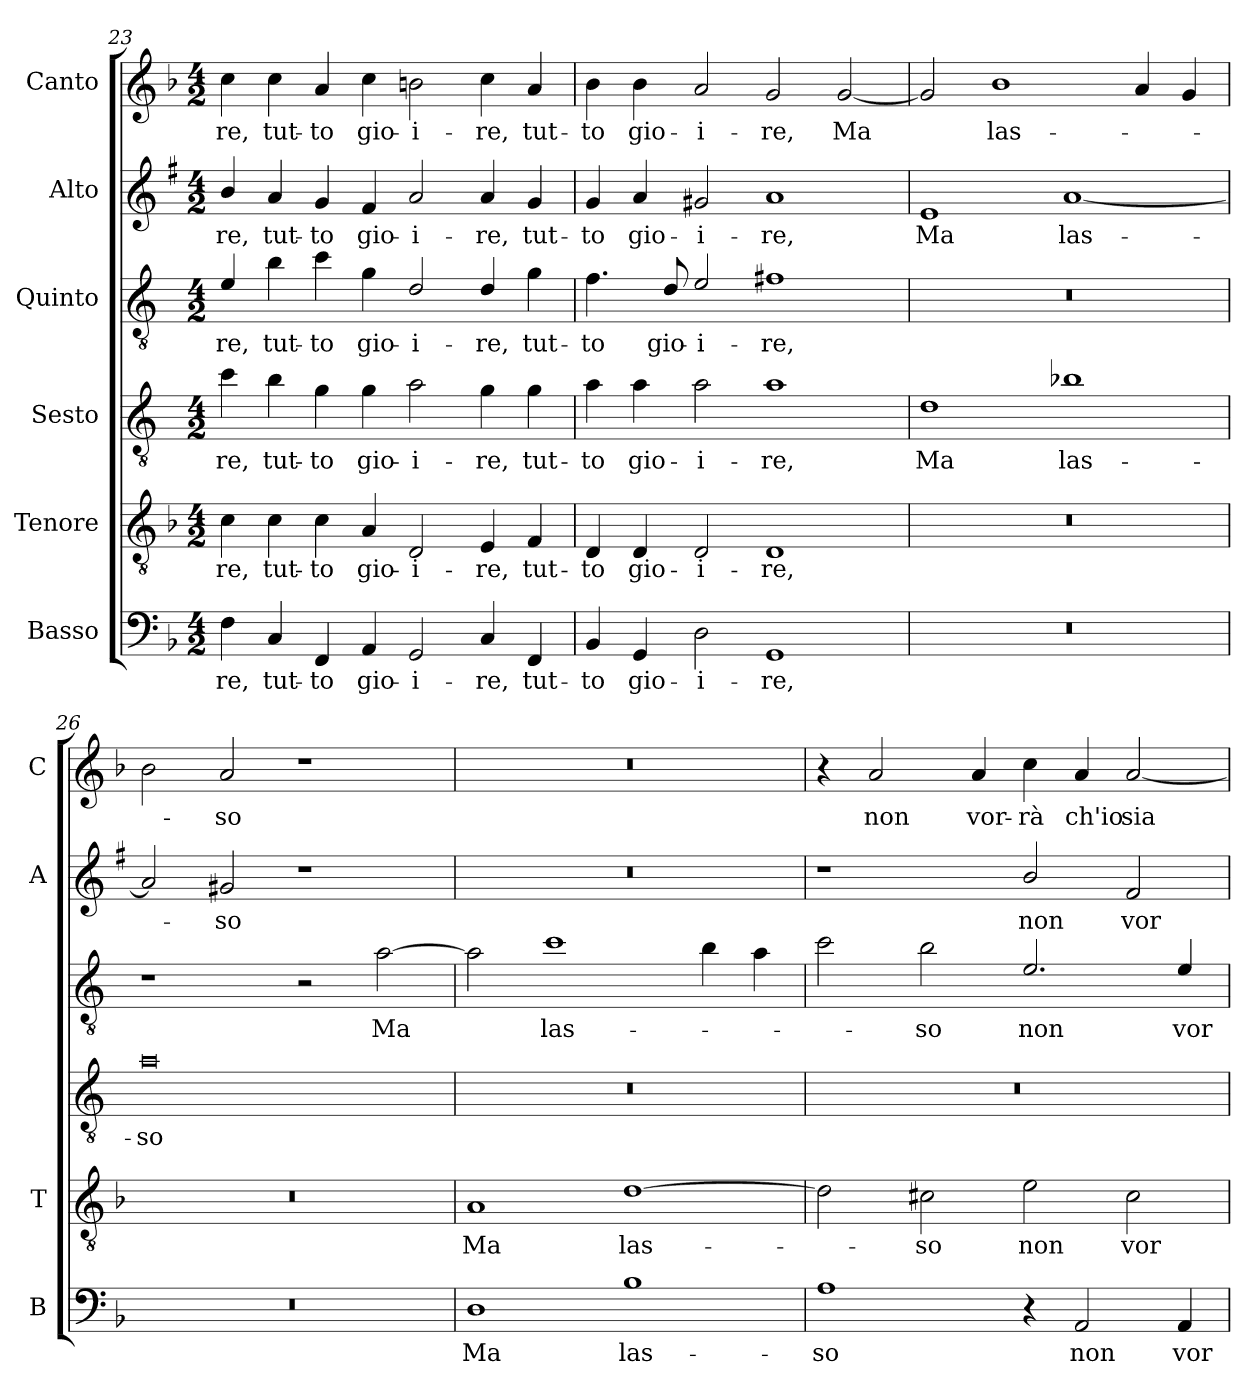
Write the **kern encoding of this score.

**kern	**text	**kern	**text	**kern	**text	**kern	**text	**kern	**text	**kern	**text
*part6	*part6	*part5	*part5	*part4	*part4	*part3	*part3	*part2	*part2	*part1	*part1
*staff6	*staff6	*staff5	*staff5	*staff4	*staff4	*staff3	*staff3	*staff2	*staff2	*staff1	*staff1
*I"Basso	*	*I"Tenore	*	*I"Sesto	*	*I"Quinto	*	*I"Alto	*	*I"Canto	*
*I'B	*	*I'T	*	*	*	*	*	*I'A	*	*I'C	*
!!LO:PB:g=z
*clefF4	*	*clefGv2	*	*clefGv2	*	*clefGv2	*	*clefG2	*	*clefG2	*
*	*	*	*	*ITrd4c7	*	*ITrd4c7	*	*ITrd1c2	*	*	*
*k[b-]	*	*k[b-]	*	*k[b-]	*	*k[b-]	*	*k[b-]	*	*k[b-]	*
*F:	*	*F:	*	*F:	*	*F:	*	*F:	*	*F:	*
*M4/2	*	*M4/2	*	*M4/2	*	*M4/2	*	*M4/2	*	*M4/2	*
=23	=23	=23	=23	=23	=23	=23	=23	=23	=23	=23	=23
!	!LO:LY:b	!	!LO:LY:b	!	!LO:LY:b	!	!LO:LY:b	!	!LO:LY:b	!	!LO:LY:b
4F\	-re,	4c\	-re,	4f\	-re,	4A/	-re,	4a/	-re,	4cc\	-re,
!	!LO:LY:b	!	!LO:LY:b	!	!LO:LY:b	!	!LO:LY:b	!	!LO:LY:b	!	!LO:LY:b
4C/	tut-	4c\	tut-	4e\	tut-	4e\	tut-	4g/	tut-	4cc\	tut-
!	!LO:LY:b	!	!LO:LY:b	!	!LO:LY:b	!	!LO:LY:b	!	!LO:LY:b	!	!LO:LY:b
4FF/	-to	4c\	-to	4c\	-to	4f\	-to	4f/	-to	4a/	-to
!	!LO:LY:b	!	!LO:LY:b	!	!LO:LY:b	!	!LO:LY:b	!	!LO:LY:b	!	!LO:LY:b
4AA/	gio-	4A/	gio-	4c\	gio-	4c\	gio-	4e/	gio-	4cc\	gio-
!	!LO:LY:b	!	!LO:LY:b	!	!LO:LY:b	!	!LO:LY:b	!	!LO:LY:b	!	!LO:LY:b
2GG/	-i-	2D/	-i-	2d\	-i-	2G/	-i-	2g/	-i-	2bn\	-i-
!	!LO:LY:b	!	!LO:LY:b	!	!LO:LY:b	!	!LO:LY:b	!	!LO:LY:b	!	!LO:LY:b
4C/	-re,	4E/	-re,	4c\	-re,	4G/	-re,	4g/	-re,	4cc\	-re,
!	!LO:LY:b	!	!LO:LY:b	!	!LO:LY:b	!	!LO:LY:b	!	!LO:LY:b	!	!LO:LY:b
4FF/	tut-	4F/	tut-	4c\	tut-	4c\	tut-	4f/	tut-	4a/	tut-
=24	=24	=24	=24	=24	=24	=24	=24	=24	=24	=24	=24
!	!LO:LY:b	!	!LO:LY:b	!	!LO:LY:b	!	!LO:LY:b	!	!LO:LY:b	!	!LO:LY:b
4BB-/	-to	4D/	-to	4d\	-to	4.B-\	-to	4f/	-to	4b-\	-to
!	!LO:LY:b	!	!LO:LY:b	!	!LO:LY:b	!	!	!	!LO:LY:b	!	!LO:LY:b
4GG/	gio-	4D/	gio-	4d\	gio-	.	.	4g/	gio-	4b-\	gio-
!	!	!	!	!	!	!	!LO:LY:b	!	!	!	!
.	.	.	.	.	.	8G/	gio-	.	.	.	.
!	!LO:LY:b	!	!LO:LY:b	!	!LO:LY:b	!	!LO:LY:b	!	!LO:LY:b	!	!LO:LY:b
2D\	-i-	2D/	-i-	2d\	-i-	2A/	-i-	2f#X/	-i-	2a/	-i-
!	!LO:LY:b	!	!LO:LY:b	!	!LO:LY:b	!	!LO:LY:b	!	!LO:LY:b	!	!LO:LY:b
1GG	-re,	1D	-re,	1d	-re,	1Bn	-re,	1g	-re,	2g/	-re,
!	!	!	!	!	!	!	!	!	!	!	!LO:LY:b
.	.	.	.	.	.	.	.	.	.	[2g/	Ma
=25	=25	=25	=25	=25	=25	=25	=25	=25	=25	=25	=25
!	!	!	!	!	!LO:LY:b	!	!	!	!LO:LY:b	!	!
0r	.	0r	.	1G	Ma	0r	.	1d	Ma	2g/]	.
!	!	!	!	!	!	!	!	!	!	!	!LO:LY:b
.	.	.	.	.	.	.	.	.	.	1b-	las-
!	!	!	!	!	!LO:LY:b	!	!	!	!LO:LY:b	!	!
.	.	.	.	1e-X	las-	.	.	[1g	las-	.	.
.	.	.	.	.	.	.	.	.	.	4a/	.
.	.	.	.	.	.	.	.	.	.	4g/	.
=26	=26	=26	=26	=26	=26	=26	=26	=26	=26	=26	=26
!	!	!	!	!	!LO:LY:b	!	!	!	!	!	!
0r	.	0r	.	0d	-so	1r	.	2g/]	.	2b-\	.
!	!	!	!	!	!	!	!	!	!LO:LY:b	!	!LO:LY:b
.	.	.	.	.	.	.	.	2f#X/	-so	2a/	-so
.	.	.	.	.	.	2r	.	1r	.	1r	.
!	!	!	!	!	!	!	!LO:LY:b	!	!	!	!
.	.	.	.	.	.	[2d\	Ma	.	.	.	.
=27	=27	=27	=27	=27	=27	=27	=27	=27	=27	=27	=27
!	!LO:LY:b	!	!LO:LY:b	!	!	!	!	!	!	!	!
1D	Ma	1A	Ma	0r	.	2d\]	.	0r	.	0r	.
!	!	!	!	!	!	!	!LO:LY:b	!	!	!	!
.	.	.	.	.	.	1f	las-	.	.	.	.
!	!LO:LY:b	!	!LO:LY:b	!	!	!	!	!	!	!	!
1B-	las-	[1d	las-	.	.	.	.	.	.	.	.
.	.	.	.	.	.	4e\	.	.	.	.	.
.	.	.	.	.	.	4d\	.	.	.	.	.
!!LO:LB:g=z
=28	=28	=28	=28	=28	=28	=28	=28	=28	=28	=28	=28
!	!LO:LY:b	!	!	!	!	!	!	!	!	!	!
1A	-so	2d\]	.	0r	.	2f\	.	1r	.	4r	.
!	!	!	!	!	!	!	!	!	!	!	!LO:LY:b
.	.	.	.	.	.	.	.	.	.	2a/	non
!	!	!	!LO:LY:b	!	!	!	!LO:LY:b	!	!	!	!
.	.	2c#X\	-so	.	.	2e\	-so	.	.	.	.
!	!	!	!	!	!	!	!	!	!	!	!LO:LY:b
.	.	.	.	.	.	.	.	.	.	4a/	vor-
!	!	!	!LO:LY:b	!	!	!	!LO:LY:b	!	!LO:LY:b	!	!LO:LY:b
4r	.	2e\	non	.	.	2.A/	non	2a/	non	4cc\	-rà
!	!LO:LY:b	!	!	!	!	!	!	!	!	!	!LO:LY:b
2AA/	non	.	.	.	.	.	.	.	.	4a/	ch'io
!	!	!	!LO:LY:b	!	!	!	!	!	!LO:LY:b	!	!LO:LY:b
.	.	2c#\	vor-	.	.	.	.	2e/	vor-	[2a/	sia
!	!LO:LY:b	!	!	!	!	!	!LO:LY:b	!	!	!	!
4AA/	vor-	.	.	.	.	4A/	vor-	.	.	.	.
=	=	=	=	=	=	=	=	=	=	=	=
*-	*-	*-	*-	*-	*-	*-	*-	*-	*-	*-	*-
